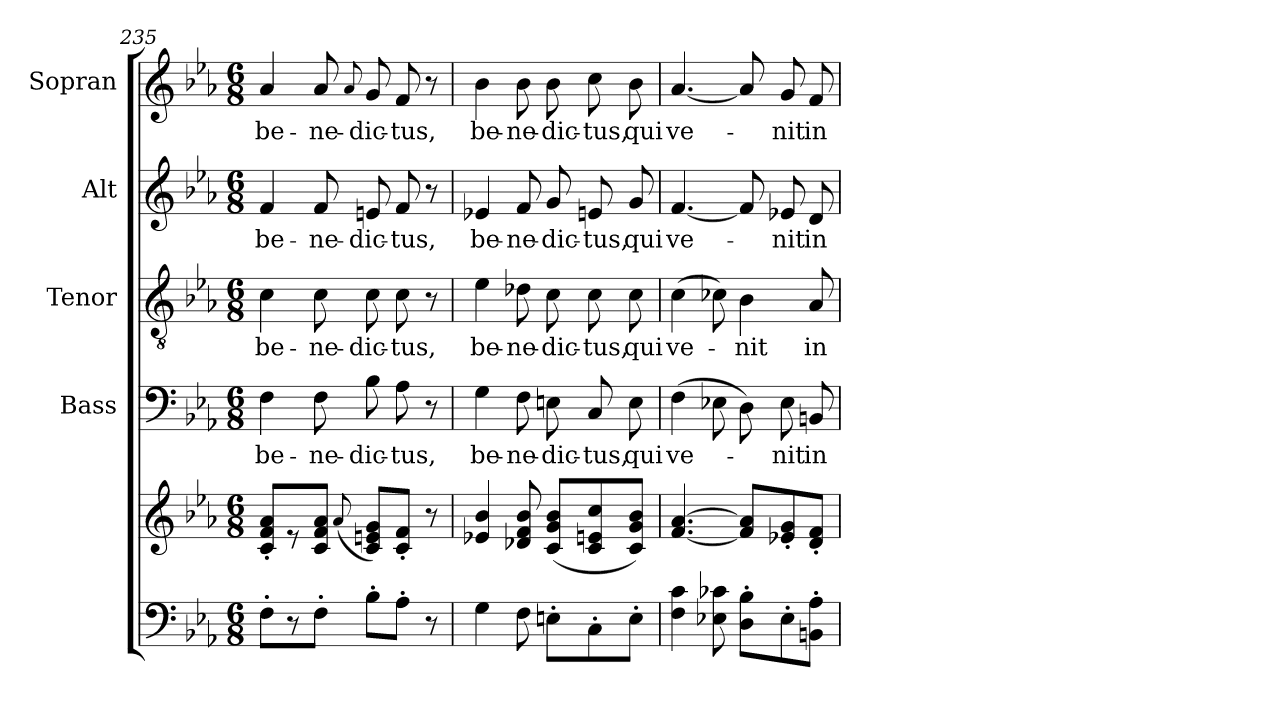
**kern	**kern	**kern	**text	**kern	**text	**kern	**text	**kern	**text
*part5	*part5	*part4	*part4	*part3	*part3	*part2	*part2	*part1	*part1
*staff6	*staff5	*staff4	*staff4	*staff3	*staff3	*staff2	*staff2	*staff1	*staff1
*	*	*I"Bass	*	*I"Tenor	*	*I"Alt	*	*I"Sopran	*
*	*	*I'B.	*	*I'T.	*	*I'A.	*	*I'S.	*
*clefF4	*clefG2	*clefF4	*	*clefGv2	*	*clefG2	*	*clefG2	*
*k[b-e-a-]	*k[b-e-a-]	*k[b-e-a-]	*	*k[b-e-a-]	*	*k[b-e-a-]	*	*k[b-e-a-]	*
*E-:	*E-:	*E-:	*	*E-:	*	*E-:	*	*E-:	*
*M6/8	*M6/8	*M6/8	*	*M6/8	*	*M6/8	*	*M6/8	*
=235	=235	=235	=235	=235	=235	=235	=235	=235	=235
!	!	!	!LO:LY:b	!	!LO:LY:b	!	!LO:LY:b	!	!LO:LY:b
8F'>\L	8c/'< 8f/'< 8a-/'<L	4F\	be-	4c\	be-	4f/	be-	4a-/	be-
8r	8r	.	.	.	.	.	.	.	.
!	!	!	!LO:LY:b	!	!LO:LY:b	!	!LO:LY:b	!	!LO:LY:b
8F'>\J	8c/ 8f/ 8a-/J	8F\	-ne-	8c\	-ne-	8f/	-ne-	8a-/	-ne-
.	(<8qqa-/	.	.	.	.	.	.	8qqa-/	.
!	!	!	!LO:LY:b	!	!LO:LY:b	!	!LO:LY:b	!	!LO:LY:b
8B-'>\L	8c/ 8en/ 8g/L)	8B-\	-dic-	8c\	-dic-	8en/	-dic-	8g/	-dic-
!	!	!	!LO:LY:b	!	!LO:LY:b	!	!LO:LY:b	!	!LO:LY:b
8A-'>\J	8c/'< 8f/'<J	8A-\	-tus,	8c\	-tus,	8f/	-tus,	8f/	-tus,
8r	8r	8r	.	8r	.	8r	.	8r	.
=236	=236	=236	=236	=236	=236	=236	=236	=236	=236
!	!	!	!LO:LY:b	!	!LO:LY:b	!	!LO:LY:b	!	!LO:LY:b
4G\	4e-X/ 4b-/	4G\	be-	4e-\	be-	4e-X/	be-	4b-\	be-
!	!	!	!LO:LY:b	!	!LO:LY:b	!	!LO:LY:b	!	!LO:LY:b
8F\	8d-X/ 8f/ 8b-/	8F\	-ne-	8d-X\	-ne-	8f/	-ne-	8b-\	-ne-
!	!	!	!LO:LY:b	!	!LO:LY:b	!	!LO:LY:b	!	!LO:LY:b
8En'>\L	(<8c/ 8g/ 8b-/L	8En\	-dic-	8c\	-dic-	8g/	-dic-	8b-\	-dic-
!	!	!	!LO:LY:b	!	!LO:LY:b	!	!LO:LY:b	!	!LO:LY:b
8C'>\	8c/ 8en/ 8cc/	8C/	-tus,	8c\	-tus,	8en/	-tus,	8cc\	-tus,
!	!	!	!LO:LY:b	!	!LO:LY:b	!	!LO:LY:b	!	!LO:LY:b
8E'>\J	8c/ 8g/ 8b-/J)	8E\	qui	8c\	qui	8g/	qui	8b-\	qui
=237	=237	=237	=237	=237	=237	=237	=237	=237	=237
!	!	!	!LO:LY:b	!	!LO:LY:b	!	!LO:LY:b	!	!LO:LY:b
4F\ 4c\	[4.f/ [4.a-/	(>4F\	ve-	(>4c\	ve-	[4.f/	ve-	[4.a-/	ve-
8E-X\ 8c-X\	.	8E-X\	.	8c-X\)	.	.	.	.	.
!	!	!	!	!	!LO:LY:b	!	!	!	!
8D\'> 8B-\'>L	8f/] 8a-/]L	8D\)	.	4B-\	-nit	8f/]	.	8a-/]	.
!	!	!	!LO:LY:b	!	!	!	!LO:LY:b	!	!LO:LY:b
8E-'>\	8e-X/'< 8g/'<	8E-\	-nit	.	.	8e-X/	-nit	8g/	-nit
!	!	!	!LO:LY:b	!	!LO:LY:b	!	!LO:LY:b	!	!LO:LY:b
8BBn\'> 8A-\'>J	8d/'< 8f/'<J	8BBn/	in	8A-/	in	8d/	in	8f/	in
=	=	=	=	=	=	=	=	=	=
*-	*-	*-	*-	*-	*-	*-	*-	*-	*-
